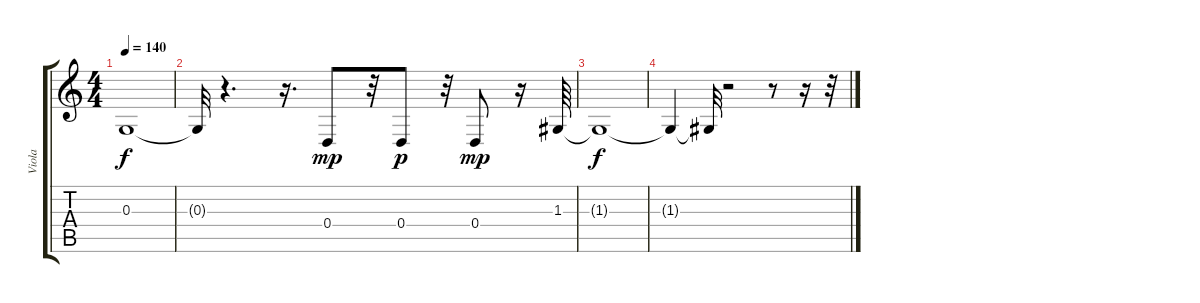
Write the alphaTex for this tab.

\track ("Viola" "Viola") {instrument stringensemble2}
\staff {score tabs}
\tuning (E4 B3 G3 D3 A2 E2) {hide}
\ts (4 4)
\tempo 140
\clef g2
\ks c
0.3{t}.1{dy f} |
0.3{t}.32 r.4{d} r.16{d} 0.4.8{dy mp} r.32 0.4.8{dy p} r.32 0.4.8{dy mp} r.16 1.3.64 |
1.3{t}.1{dy f} |
1.3{t}.4 1.3{t}.32 r.2 r.8 r.16 r.32
